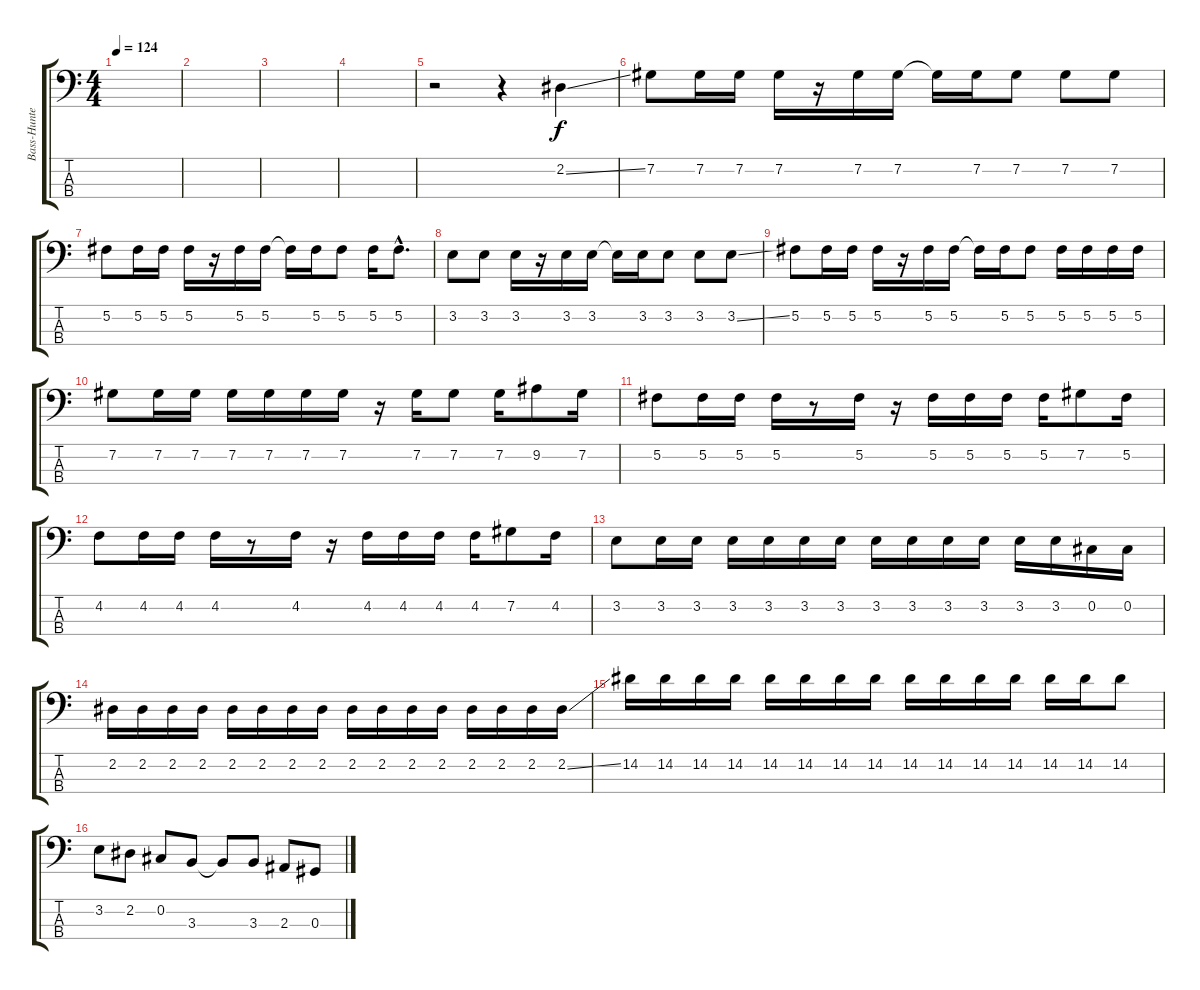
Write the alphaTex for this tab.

\track ("Bass-Hunter" "Bass-Hunte") {instrument electricbassfinger}
\staff {score tabs}
\tuning (Gb2 Db2 Ab1 Eb1) {hide}
\ts (4 4)
\tempo 124
\clef f4
\ks c
|
|
|
|
r.2 r.4 2.2{ss}.4 |
7.2.8 7.2.16 7.2.16 7.2.16 r.16 7.2.16 7.2.16 7.2{t}.16 7.2.16 7.2.8 7.2.8 7.2.8 |
5.2.8 5.2.16 5.2.16 5.2.16 r.16 5.2.16 5.2.16 5.2{t}.16 5.2.16 5.2.8 5.2.16 5.2{hac}.8{d} |
3.2.8 3.2.8 3.2.16 r.16 3.2.16 3.2.16 3.2{t}.16 3.2.16 3.2.8 3.2.8 3.2{ss}.8 |
5.2.8 5.2.16 5.2.16 5.2.16 r.16 5.2.16 5.2.16 5.2{t}.16 5.2.16 5.2.8 5.2.16 5.2.16 5.2.16 5.2.16 |
7.2.8 7.2.16 7.2.16 7.2.16 7.2.16 7.2.16 7.2.16 r.16 7.2.16 7.2.8 7.2.16 9.2.8 7.2.16 |
5.2.8 5.2.16 5.2.16 5.2.16 r.8 5.2.16 r.16 5.2.16 5.2.16 5.2.16 5.2.16 7.2.8 5.2.16 |
4.2.8 4.2.16 4.2.16 4.2.16 r.8 4.2.16 r.16 4.2.16 4.2.16 4.2.16 4.2.16 7.2.8 4.2.16 |
3.2.8 3.2.16 3.2.16 3.2.16 3.2.16 3.2.16 3.2.16 3.2.16 3.2.16 3.2.16 3.2.16 3.2.16 3.2.16 0.2.16 0.2.16 |
2.2.16 2.2.16 2.2.16 2.2.16 2.2.16 2.2.16 2.2.16 2.2.16 2.2.16 2.2.16 2.2.16 2.2.16 2.2.16 2.2.16 2.2.16 2.2{ss}.16 |
14.2.16 14.2.16 14.2.16 14.2.16 14.2.16 14.2.16 14.2.16 14.2.16 14.2.16 14.2.16 14.2.16 14.2.16 14.2.16 14.2.16 14.2.8 |
3.2.8 2.2.8 0.2.8 3.3.8 3.3{t}.8 3.3.8 2.3.8 0.3.8
